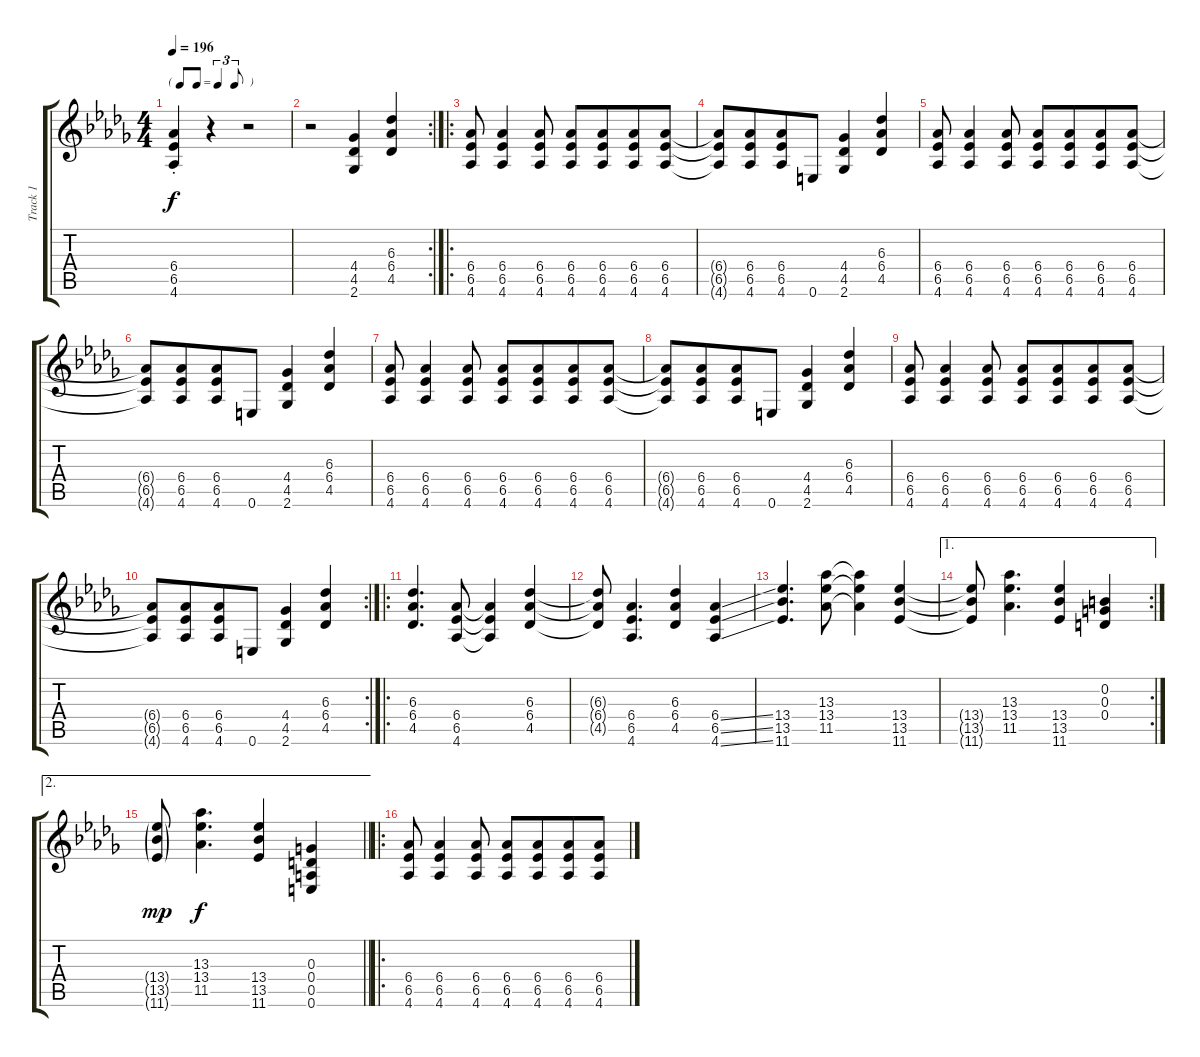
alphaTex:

\track ("Track 1" "Track 1") {instrument distortionguitar}
\staff {score tabs}
\tuning (E4 B3 G3 D3 A2 E2) {hide}
\ts (4 4)
\tf triplet8th
\tempo 196
\clef g2
\ks db
(6.4{st} 6.5{st} 4.6{st}).4{dy f} r.4 r.2 |
\rc 2
r.2 (4.4 4.5 2.6).4 (6.3 6.4 4.5).4 |
\ro
(6.4 6.5 4.6).8 (6.4 6.5 4.6).4 (6.4 6.5 4.6).8 (6.4 6.5 4.6).8 (6.4 6.5 4.6).8{beam merge} (6.4 6.5 4.6).8 (6.4 6.5 4.6).8 |
(6.4{t} 6.5{t} 4.6{t}).8 (6.4 6.5 4.6).8{beam merge} (6.4 6.5 4.6).8 0.6.8 (4.4 4.5 2.6).4 (6.3 6.4 4.5).4 |
(6.4 6.5 4.6).8 (6.4 6.5 4.6).4 (6.4 6.5 4.6).8 (6.4 6.5 4.6).8 (6.4 6.5 4.6).8{beam merge} (6.4 6.5 4.6).8 (6.4 6.5 4.6).8 |
(6.4{t} 6.5{t} 4.6{t}).8 (6.4 6.5 4.6).8{beam merge} (6.4 6.5 4.6).8 0.6.8 (4.4 4.5 2.6).4 (6.3 6.4 4.5).4 |
(6.4 6.5 4.6).8 (6.4 6.5 4.6).4 (6.4 6.5 4.6).8 (6.4 6.5 4.6).8 (6.4 6.5 4.6).8{beam merge} (6.4 6.5 4.6).8 (6.4 6.5 4.6).8 |
(6.4{t} 6.5{t} 4.6{t}).8 (6.4 6.5 4.6).8{beam merge} (6.4 6.5 4.6).8 0.6.8 (4.4 4.5 2.6).4 (6.3 6.4 4.5).4 |
(6.4 6.5 4.6).8 (6.4 6.5 4.6).4 (6.4 6.5 4.6).8 (6.4 6.5 4.6).8 (6.4 6.5 4.6).8{beam merge} (6.4 6.5 4.6).8 (6.4 6.5 4.6).8 |
\rc 2
(6.4{t} 6.5{t} 4.6{t}).8 (6.4 6.5 4.6).8{beam merge} (6.4 6.5 4.6).8 0.6.8 (4.4 4.5 2.6).4 (6.3 6.4 4.5).4 |
\ro
(6.3 6.4 4.5).4{d} (6.4 6.5 4.6).8 (6.4{t} 6.5{t} 4.6{t}).4 (6.3 6.4 4.5).4 |
(6.3{t} 6.4{t} 4.5{t}).8 (6.4 6.5 4.6).4{d} (6.3 6.4 4.5).4 (6.4{ss} 6.5{ss} 4.6{ss}).4 |
(13.4 13.5 11.6).4{d} (13.3 13.4 11.5).8 (13.3{t} 13.4{t} 11.5{t}).4 (13.4 13.5 11.6).4 |
\ae 1
\rc 2
(13.4{t} 13.5{t} 11.6{t}).8 (13.3 13.4 11.5).4{d} (13.4 13.5 11.6).4 (0.2 0.3 0.4).4 |
\ae 2
\barLineRight lightlight
(13.4{g} 13.5{g} 11.6{g}).8{dy mp} (13.3 13.4 11.5).4{d dy f} (13.4 13.5 11.6).4 (0.3 0.4 0.5 0.6).4 |
\ro
(6.4 6.5 4.6).8 (6.4 6.5 4.6).4 (6.4 6.5 4.6).8 (6.4 6.5 4.6).8 (6.4 6.5 4.6).8{beam merge} (6.4 6.5 4.6).8 (6.4 6.5 4.6).8
